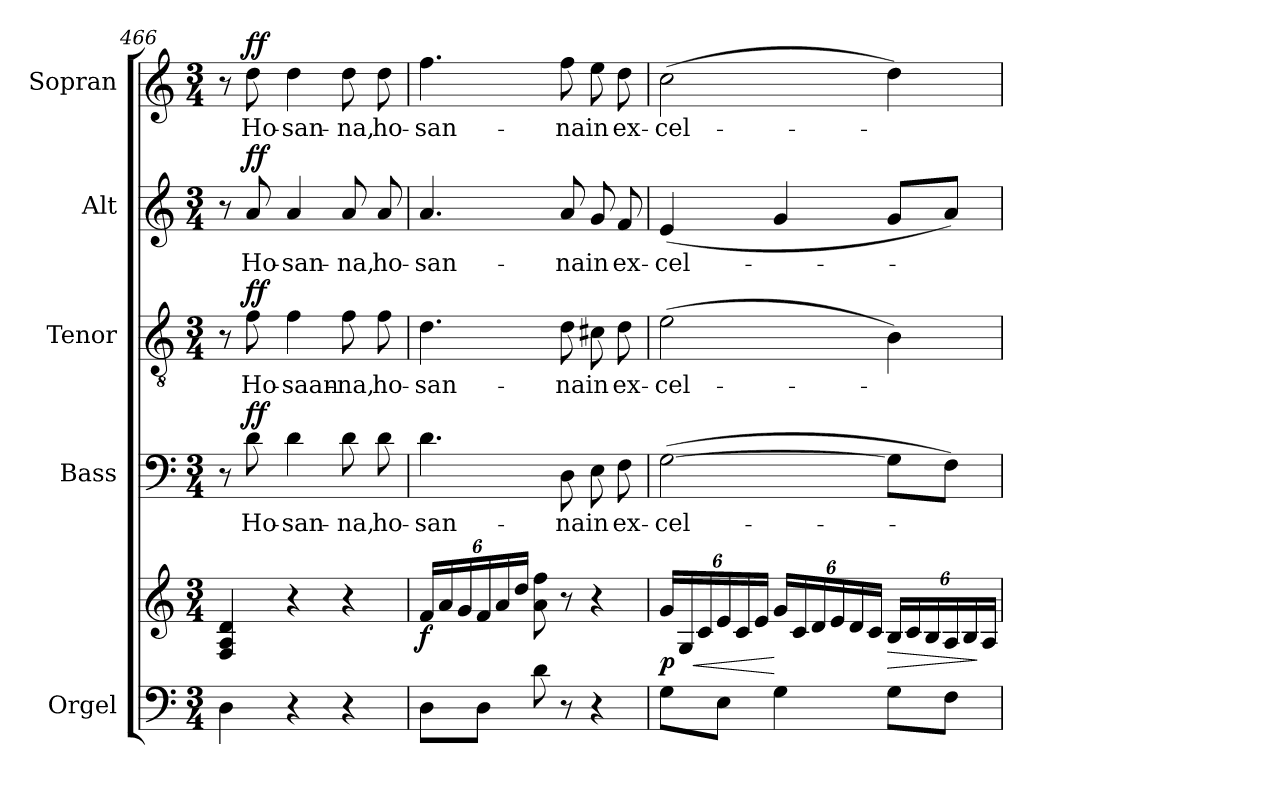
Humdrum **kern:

**kern	**kern	**dynam	**kern	**text	**dynam	**kern	**text	**dynam	**kern	**text	**dynam	**kern	**text	**dynam
*part5	*part5	*part5	*part4	*part4	*part4	*part3	*part3	*part3	*part2	*part2	*part2	*part1	*part1	*part1
*staff6	*staff5	*staff5/6	*staff4	*staff4	*staff4	*staff3	*staff3	*staff3	*staff2	*staff2	*staff2	*staff1	*staff1	*staff1
*I"Orgel	*	*	*I"Bass	*	*	*I"Tenor	*	*	*I"Alt	*	*	*I"Sopran	*	*
*I'Org.	*	*	*I'B.	*	*	*I'T.	*	*	*I'A.	*	*	*I'S.	*	*
!!LO:LB:g=z
*clefF4	*clefG2	*	*clefF4	*	*	*clefGv2	*	*	*clefG2	*	*	*clefG2	*	*
*k[]	*k[]	*	*k[]	*	*	*k[]	*	*	*k[]	*	*	*k[]	*	*
*C:	*C:	*	*C:	*	*	*C:	*	*	*C:	*	*	*C:	*	*
*M3/4	*M3/4	*	*M3/4	*	*	*M3/4	*	*	*M3/4	*	*	*M3/4	*	*
=466	=466	=466	=466	=466	=466	=466	=466	=466	=466	=466	=466	=466	=466	=466
4D\	4F/ 4A/ 4d/	.	8r	.	.	8r	.	.	8r	.	.	8r	.	.
!	!	!	!	!LO:LY:b	!LO:DY:a	!	!LO:LY:b	!LO:DY:a	!	!LO:LY:b	!LO:DY:a	!	!LO:LY:b	!LO:DY:a
.	.	.	8d\	Ho-	ff	8f\	Ho-	ff	8a/	Ho-	ff	8dd\	Ho-	ff
!	!	!	!	!LO:LY:b	!	!	!LO:LY:b	!	!	!LO:LY:b	!	!	!LO:LY:b	!
4r	4r	.	4d\	-san-	.	4f\	-saan-	.	4a/	-san-	.	4dd\	-san-	.
!	!	!	!	!LO:LY:b	!	!	!LO:LY:b	!	!	!LO:LY:b	!	!	!LO:LY:b	!
4r	4r	.	8d\	-na,	.	8f\	-na,	.	8a/	-na,	.	8dd\	-na,	.
!	!	!	!	!LO:LY:b	!	!	!LO:LY:b	!	!	!LO:LY:b	!	!	!LO:LY:b	!
.	.	.	8d\	ho-	.	8f\	ho-	.	8a/	ho-	.	8dd\	ho-	.
=467	=467	=467	=467	=467	=467	=467	=467	=467	=467	=467	=467	=467	=467	=467
!	!	!LO:DY:b	!	!LO:LY:b	!	!	!LO:LY:b	!	!	!LO:LY:b	!	!	!LO:LY:b	!
8D\L	24f/LL	f	4.d\	-san-	.	4.d\	-san-	.	4.a/	-san-	.	4.ff\	-san-	.
.	24a/	.	.	.	.	.	.	.	.	.	.	.	.	.
.	24g/	.	.	.	.	.	.	.	.	.	.	.	.	.
8D\J	24f/	.	.	.	.	.	.	.	.	.	.	.	.	.
.	24a/	.	.	.	.	.	.	.	.	.	.	.	.	.
.	24dd/JJ	.	.	.	.	.	.	.	.	.	.	.	.	.
8d\	8a\ 8ff\	.	.	.	.	.	.	.	.	.	.	.	.	.
!	!	!	!	!LO:LY:b	!	!	!LO:LY:b	!	!	!LO:LY:b	!	!	!LO:LY:b	!
8r	8r	.	8D\	-na	.	8d\	-na	.	8a/	-na	.	8ff\	-na	.
!	!	!	!	!LO:LY:b	!	!	!LO:LY:b	!	!	!LO:LY:b	!	!	!LO:LY:b	!
4r	4r	.	8E\	in	.	8c#X\	in	.	8g/	in	.	8ee\	in	.
!	!	!	!	!LO:LY:b	!	!	!LO:LY:b	!	!	!LO:LY:b	!	!	!LO:LY:b	!
.	.	.	8F\	ex-	.	8d\	ex-	.	8f/	ex-	.	8dd\	ex-	.
=468	=468	=468	=468	=468	=468	=468	=468	=468	=468	=468	=468	=468	=468	=468
!	!	!LO:DY:b	!	!LO:LY:b	!	!	!LO:LY:b	!	!	!LO:LY:b	!	!	!LO:LY:b	!
8G\L	24g/LL	p	(>[2G\	-cel-	.	(>2e\	-cel-	.	(<4e/	-cel-	.	(>2cc\	-cel-	.
.	24G/	.	.	.	.	.	.	.	.	.	.	.	.	.
!	!	!LO:HP:b	!	!	!	!	!	!	!	!	!	!	!	!
.	24c/	<	.	.	.	.	.	.	.	.	.	.	.	.
8E\J	24e/	.	.	.	.	.	.	.	.	.	.	.	.	.
.	24c/	.	.	.	.	.	.	.	.	.	.	.	.	.
.	24e/JJ	.	.	.	.	.	.	.	.	.	.	.	.	.
4G\	24g/LL	[	.	.	.	.	.	.	4g/	.	.	.	.	.
.	24c/	.	.	.	.	.	.	.	.	.	.	.	.	.
.	24d/	.	.	.	.	.	.	.	.	.	.	.	.	.
.	24e/	.	.	.	.	.	.	.	.	.	.	.	.	.
.	24d/	.	.	.	.	.	.	.	.	.	.	.	.	.
.	24c/JJ	.	.	.	.	.	.	.	.	.	.	.	.	.
!	!	!LO:HP:b	!	!	!	!	!	!	!	!	!	!	!	!
8G\L	24B/LL	>	8G\L]	.	.	4B\)	.	.	8g/L	.	.	4dd\)	.	.
.	24c/	.	.	.	.	.	.	.	.	.	.	.	.	.
.	24B/	.	.	.	.	.	.	.	.	.	.	.	.	.
8F\J	24A/	.	8F\J)	.	.	.	.	.	8a/J)	.	.	.	.	.
.	24B/	.	.	.	.	.	.	.	.	.	.	.	.	.
.	24A/JJ	]	.	.	.	.	.	.	.	.	.	.	.	.
=	=	=	=	=	=	=	=	=	=	=	=	=	=	=
*-	*-	*-	*-	*-	*-	*-	*-	*-	*-	*-	*-	*-	*-	*-
